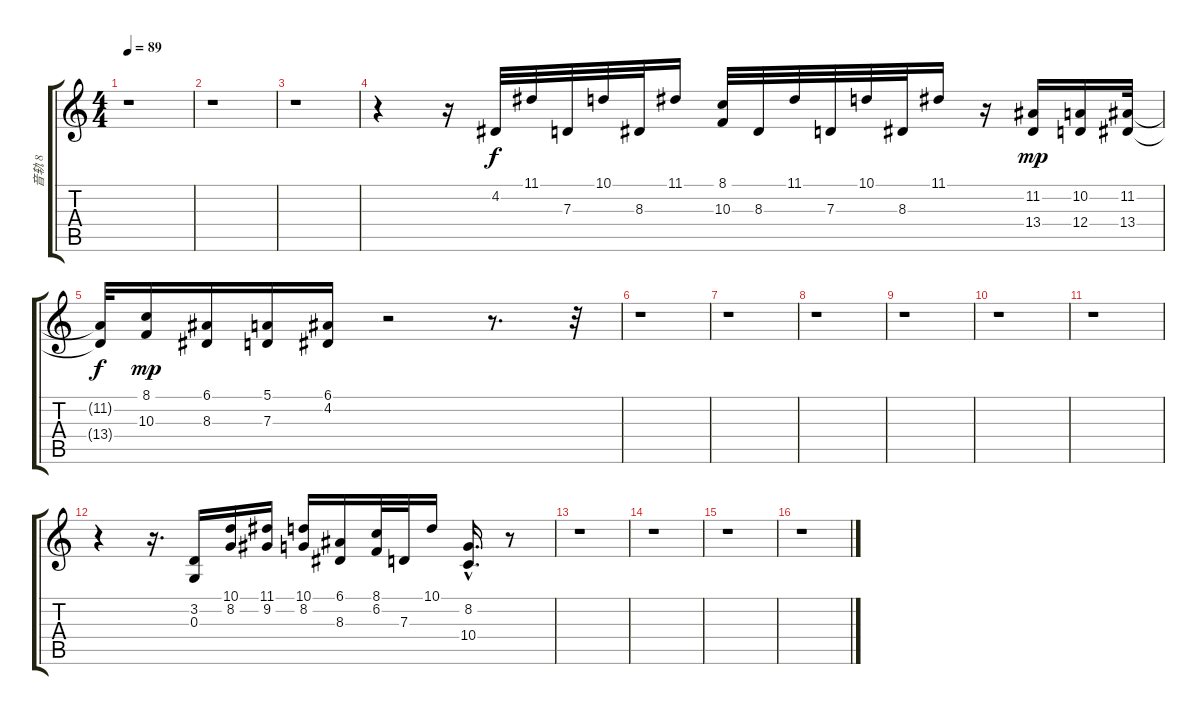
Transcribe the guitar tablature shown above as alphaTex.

\track ("音轨 8" "音轨 8") {instrument brasssection}
\staff {score tabs}
\tuning (E4 B3 G3 D3 A2 E2) {hide}
\ts (4 4)
\tempo 89
\clef g2
\ks c
r.1{dy mp} |
r.1 |
r.1 |
r.4 r.16 4.2.32{dy f balance 12} 11.1.32 7.3.32 10.1.32 8.3.32 11.1.16 (8.1 10.3).32 8.3.32 11.1.32 7.3.32 10.1.32 8.3.32 11.1.16 r.16 (11.2 13.4).16{dy mp balance 3} (10.2 12.4).16 (11.2 13.4).32 |
(11.2{t} 13.4{t}).32{dy f} (8.1 10.3).16{dy mp} (6.1 8.3).16 (5.1 7.3).16 (6.1 4.2).16 r.2 r.8{d} r.32 |
r.1 |
r.1 |
r.1 |
r.1 |
r.1 |
r.1 |
r.4 r.16{d} (3.2 0.3).16{balance 8} (10.1 8.2).16 (11.1 9.2).16 (10.1 8.2).16 (6.1 8.3).16 (8.1 6.2).32 7.3.32 10.1.16 (8.2{hac} 10.4{hac}).16{d} r.8 |
r.1 |
r.1 |
r.1 |
r.1
